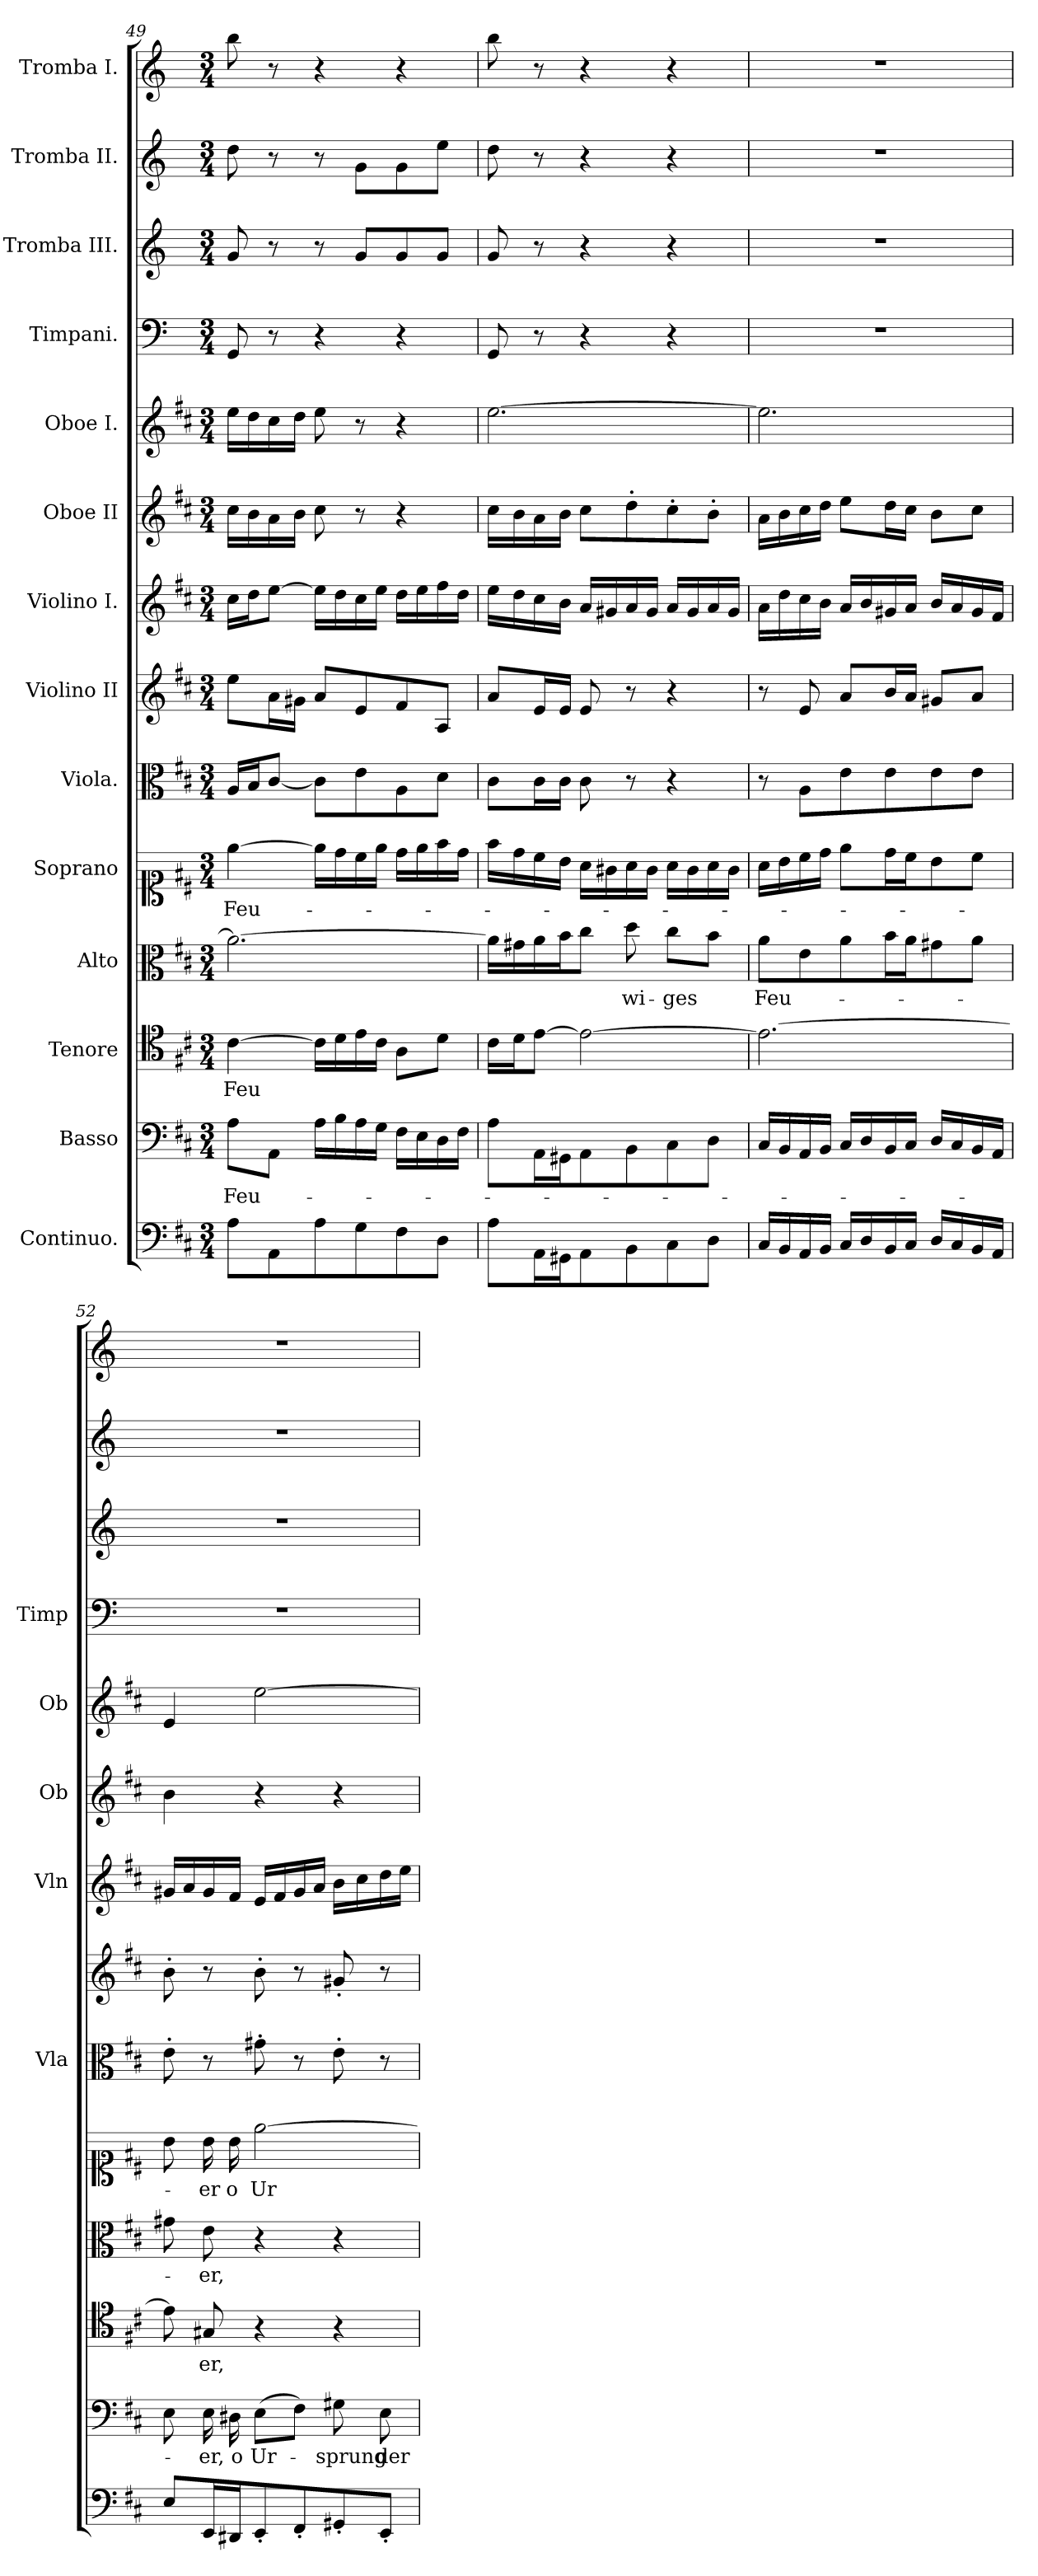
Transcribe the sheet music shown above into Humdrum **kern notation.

**kern	**kern	**text	**kern	**text	**kern	**text	**kern	**text	**kern	**kern	**kern	**kern	**kern	**kern	**kern	**kern	**kern
*part14	*part13	*part13	*part12	*part12	*part11	*part11	*part10	*part10	*part9	*part8	*part7	*part6	*part5	*part4	*part3	*part2	*part1
*staff14	*staff13	*staff13	*staff12	*staff12	*staff11	*staff11	*staff10	*staff10	*staff9	*staff8	*staff7	*staff6	*staff5	*staff4	*staff3	*staff2	*staff1
*I"Continuo.	*I"Basso	*	*I"Tenore	*	*I"Alto	*	*I"Soprano	*	*I"Viola.	*I"Violino II	*I"Violino I.	*I"Oboe II	*I"Oboe I.	*I"Timpani.	*I"Tromba III.	*I"Tromba II.	*I"Tromba I.
*	*	*	*	*	*	*	*	*	*I'Vla	*	*I'Vln	*I'Ob	*I'Ob	*I'Timp	*	*	*
!!LO:PB:g=z
*clefF4	*clefF4	*	*clefC4	*	*clefC3	*	*clefC1	*	*clefC3	*clefG2	*clefG2	*clefG2	*clefG2	*clefF4	*clefG2	*clefG2	*clefG2
*	*	*	*	*	*	*	*	*	*	*	*	*	*	*ITrd-1c-2	*ITrd-1c-2	*ITrd-1c-2	*ITrd-1c-2
*k[f#c#]	*k[f#c#]	*	*k[f#c#]	*	*k[f#c#]	*	*k[f#c#]	*	*k[f#c#]	*k[f#c#]	*k[f#c#]	*k[f#c#]	*k[f#c#]	*k[f#c#]	*k[f#c#]	*k[f#c#]	*k[f#c#]
*M3/4	*M3/4	*	*M3/4	*	*M3/4	*	*M3/4	*	*M3/4	*M3/4	*M3/4	*M3/4	*M3/4	*M3/4	*M3/4	*M3/4	*M3/4
=49	=49	=49	=49	=49	=49	=49	=49	=49	=49	=49	=49	=49	=49	=49	=49	=49	=49
!	!	!LO:LY:b	!	!LO:LY:b	!	!LO:LY:b	!	!LO:LY:b	!	!	!	!	!	!	!	!	!
8A\L	8A\L	-Feu-	[4c#\	-Feu-	2.a\_	---	[4ee\	Feu-	16A/LL	8ee\L	16cc#\LL	16cc#\LL	16ee\LL	8AA/	8a/	8ee\	8ccc#\
.	.	.	.	.	.	.	.	.	16B/J	.	16dd\J	16b\	16dd\	.	.	.	.
8AA\	8AA\J	.	.	.	.	.	.	.	[8c#/J	16a\L	[8ee\J	16a\	16cc#\	8r	8r	8r	8r
.	.	.	.	.	.	.	.	.	.	16g#X\JJ	.	16b\JJ	16dd\JJ	.	.	.	.
8A\	16A\LL	.	16c#\LL]	.	.	.	16ee\LL]	.	8c#\L]	8a/L	16ee\LL]	8cc#\	8ee\	4r	8r	8r	4r
.	16B\	.	16d\	.	.	.	16dd\	.	.	.	16dd\	.	.	.	.	.	.
8G\	16A\	.	16e\	.	.	.	16cc#\	.	8e\	8e/	16cc#\	8r	8r	.	8a/L	8a\L	.
.	16G\JJ	.	16c#\JJ	.	.	.	16ee\JJ	.	.	.	16ee\JJ	.	.	.	.	.	.
8F#\	16F#\LL	.	8A\L	.	.	.	16dd\LL	.	8A\	8f#/	16dd\LL	4r	4r	4r	8a/	8a\	4r
.	16E\	.	.	.	.	.	16ee\	.	.	.	16ee\	.	.	.	.	.	.
8D\J	16D\	.	8d\J	.	.	.	16ff#\	.	8d\J	8A/J	16ff#\	.	.	.	8a/J	8ff#\J	.
.	16F#\JJ	.	.	.	.	.	16dd\JJ	.	.	.	16dd\JJ	.	.	.	.	.	.
=50	=50	=50	=50	=50	=50	=50	=50	=50	=50	=50	=50	=50	=50	=50	=50	=50	=50
8A\L	8A\L	.	16c#\LL	.	16a\LL]	.	16ff#\LL	.	8c#\L	8a/L	16ee\LL	16cc#\LL	[2.ee\	8AA/	8a/	8ee\	8ccc#\
.	.	.	16d\J	.	16g#X\	.	16dd\	.	.	.	16dd\	16b\	.	.	.	.	.
16AA\L	16AA\L	.	[8e\J	.	16a\	.	16cc#\	.	16c#\L	16e/L	16cc#\	16a\	.	8r	8r	8r	8r
16GG#X\J	16GG#X\J	.	.	.	16b\J	.	16b\JJ	.	16c#\JJ	16e/JJ	16b\JJ	16b\JJ	.	.	.	.	.
8AA\	8AA\	.	2e\_	.	8cc#\J	.	16a\LL	.	8c#\	8e/	16a/LL	8cc#\L	.	4r	4r	4r	4r
.	.	.	.	.	.	.	16g#X\	.	.	.	16g#X/	.	.	.	.	.	.
!	!	!	!	!	!	!LO:LY:b	!	!	!	!	!	!	!	!	!	!	!
8BB\	8BB\	.	.	.	8dd\	wi-	16a\	.	8r	8r	16a/	8dd'\	.	.	.	.	.
.	.	.	.	.	.	.	16g#\JJ	.	.	.	16g#/JJ	.	.	.	.	.	.
!	!	!	!	!	!	!LO:LY:b	!	!	!	!	!	!	!	!	!	!	!
8C#\	8C#\	.	.	.	8cc#\L	-ges	16a\LL	.	4r	4r	16a/LL	8cc#'\	.	4r	4r	4r	4r
.	.	.	.	.	.	.	16g#\	.	.	.	16g#/	.	.	.	.	.	.
8D\J	8D\J	.	.	.	8b\J	.	16a\	.	.	.	16a/	8b'\J	.	.	.	.	.
.	.	.	.	.	.	.	16g#\JJ	.	.	.	16g#/JJ	.	.	.	.	.	.
=51	=51	=51	=51	=51	=51	=51	=51	=51	=51	=51	=51	=51	=51	=51	=51	=51	=51
!	!	!	!	!LO:LY:b	!	!LO:LY:b	!	!	!	!	!	!	!	!	!	!	!
16C#/LL	16C#/LL	.	2.e\_	--	8a\L	Feu-	16a\LL	.	8r	8r	16a\LL	16a\LL	2.ee\]	2.r	2.r	2.r	2.r
16BB/	16BB/	.	.	.	.	.	16b\	.	.	.	16dd\	16b\	.	.	.	.	.
16AA/	16AA/	.	.	.	8e\	.	16cc#\	.	8A\L	8e/	16cc#\	16cc#\	.	.	.	.	.
16BB/JJ	16BB/JJ	.	.	.	.	.	16dd\JJ	.	.	.	16b\JJ	16dd\JJ	.	.	.	.	.
16C#/LL	16C#/LL	.	.	.	8a\	.	8ee\L	.	8e\	8a/L	16a/LL	8ee\L	.	.	.	.	.
16D/	16D/	.	.	.	.	.	.	.	.	.	16b/	.	.	.	.	.	.
16BB/	16BB/	.	.	.	16b\L	.	16dd\L	.	8e\	16b/L	16g#X/	16dd\L	.	.	.	.	.
16C#/JJ	16C#/JJ	.	.	.	16a\J	.	16cc#\J	.	.	16a/JJ	16a/JJ	16cc#\JJ	.	.	.	.	.
16D/LL	16D/LL	.	.	.	8g#X\	.	8b\	.	8e\	8g#X/L	16b/LL	8b\L	.	.	.	.	.
16C#/	16C#/	.	.	.	.	.	.	.	.	.	16a/	.	.	.	.	.	.
16BB/	16BB/	.	.	.	8a\J	.	8cc#\J	.	8e\J	8a/J	16g#/	8cc#\J	.	.	.	.	.
16AA/JJ	16AA/JJ	.	.	.	.	.	.	.	.	.	16f#/JJ	.	.	.	.	.	.
=52	=52	=52	=52	=52	=52	=52	=52	=52	=52	=52	=52	=52	=52	=52	=52	=52	=52
!	!	!	!	!LO:LY:b	!	!	!	!	!	!	!	!	!	!	!	!	!
8E/L	8E\	.	8e\]	-	8g#X\	.	8b\	.	8e'\	8b'\	16g#X/LL	4b\	4e/	2.r	2.r	2.r	2.r
.	.	.	.	.	.	.	.	.	.	.	16a/	.	.	.	.	.	.
!	!	!LO:LY:b	!	!LO:LY:b	!	!LO:LY:b	!	!LO:LY:b	!	!	!	!	!	!	!	!	!
16EE/L	16E\	er,	8G#X/	er,	8e\	-er,	16b\	-er	8r	8r	16g#/	.	.	.	.	.	.
!	!	!LO:LY:b	!	!	!	!	!	!LO:LY:b	!	!	!	!	!	!	!	!	!
16DD#X/J	16D#X\	o	.	.	.	.	16b\	o	.	.	16f#/JJ	.	.	.	.	.	.
!	!	!LO:LY:b	!	!	!	!	!	!LO:LY:b	!	!	!	!	!	!	!	!	!
8EE'/	(>8E\L	Ur-	4r	.	4r	.	[2ee\	Ur-	8g#X'\	8b'\	16e/LL	4r	[2ee\	.	.	.	.
.	.	.	.	.	.	.	.	.	.	.	16f#/	.	.	.	.	.	.
8FF#'/	8F#\J)	.	.	.	.	.	.	.	8r	8r	16g#/	.	.	.	.	.	.
.	.	.	.	.	.	.	.	.	.	.	16a/JJ	.	.	.	.	.	.
!	!	!LO:LY:b	!	!	!	!	!	!	!	!	!	!	!	!	!	!	!
8GG#X'/	8G#X\	-sprung	4r	.	4r	.	.	.	8e'\	8g#X'/	16b\LL	4r	.	.	.	.	.
.	.	.	.	.	.	.	.	.	.	.	16cc#\	.	.	.	.	.	.
!	!	!LO:LY:b	!	!	!	!	!	!	!	!	!	!	!	!	!	!	!
8EE'/J	8E\	der	.	.	.	.	.	.	8r	8r	16dd\	.	.	.	.	.	.
.	.	.	.	.	.	.	.	.	.	.	16ee\JJ	.	.	.	.	.	.
=	=	=	=	=	=	=	=	=	=	=	=	=	=	=	=	=	=
*-	*-	*-	*-	*-	*-	*-	*-	*-	*-	*-	*-	*-	*-	*-	*-	*-	*-
